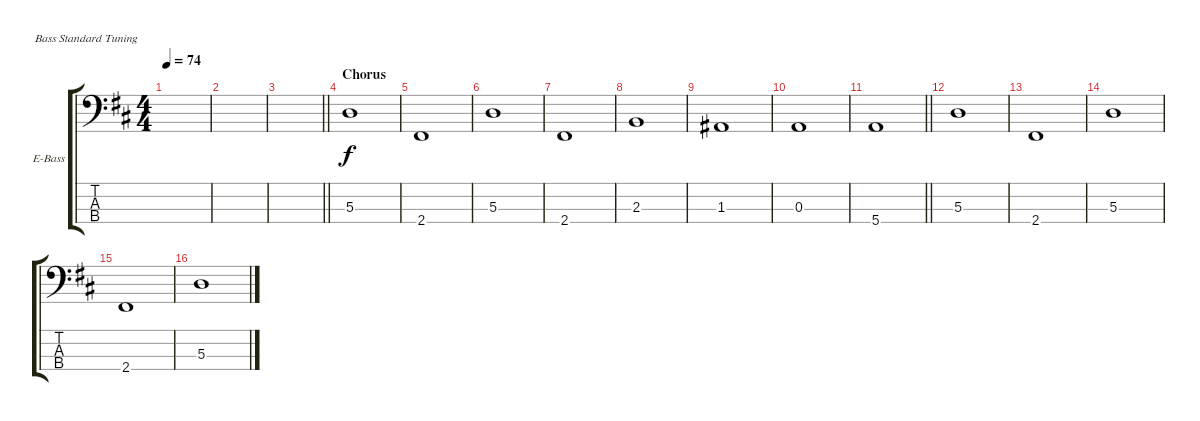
\bracketExtendMode groupsimilarinstruments
\firstSystemTrackNameOrientation horizontal
\otherSystemsTrackNameOrientation horizontal
\track ("Electric Bass" "E-Bass") {instrument electricbassfinger}
\staff {score tabs}
\tuning (G2 D2 A1 E1)
\ts (4 4)
\tempo 74
\clef f4
\scale
0.333333
\ks d
|
\scale
0.333333 |
\scale
0.333333
\barLineRight lightlight
|
\section ("" "Chorus")
\scale
0.333333 5.3.1 |
\scale
0.333333 2.4.1 |
\scale
0.333333 5.3.1 |
\scale
0.333333 2.4.1 |
\scale
0.333333 2.3.1 |
\scale
0.333333 1.3.1 |
\scale
0.333333 0.3.1 |
\scale
0.333333
\barLineRight lightlight
5.4.1 |
\scale
0.333333 5.3.1 |
\scale
0.333333 2.4.1 |
\scale
0.333333 5.3.1 |
\scale
0.333333 2.4.1 |
\scale
0.333333 5.3.1
